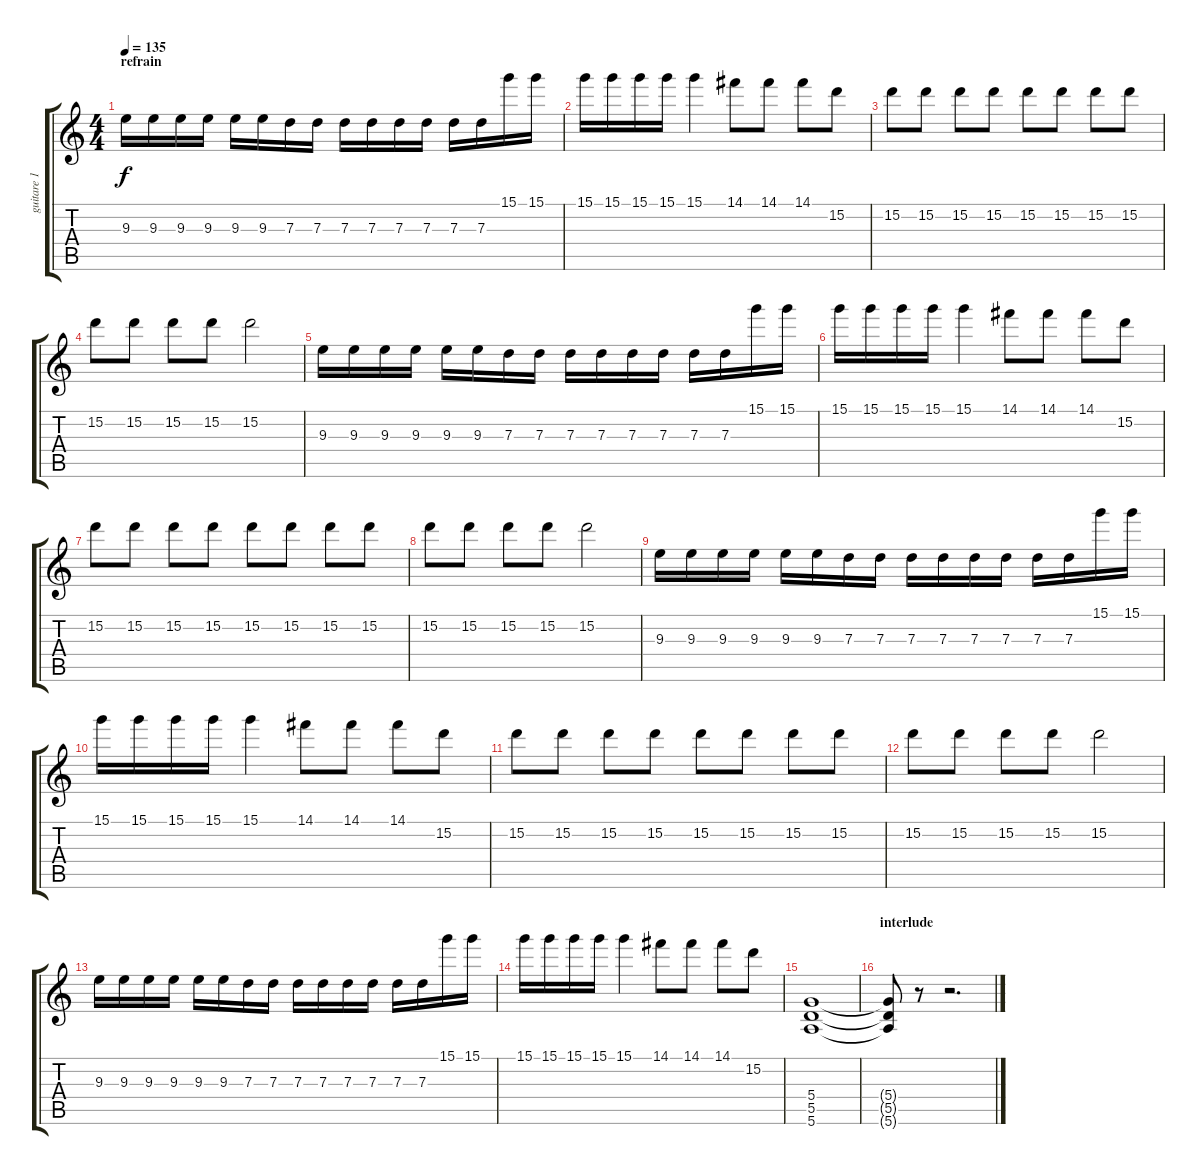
\track ("guitare 1" "guitare 1") {instrument distortionguitar}
\staff {score tabs}
\tuning (E4 B3 G3 D3 A2 E2) {hide}
\ts (4 4)
\section ("" "refrain")
\tempo 135
\clef g2
\ks c
9.3.16{dy f} 9.3.16 9.3.16 9.3.16 9.3.16 9.3.16 7.3.16 7.3.16 7.3.16 7.3.16 7.3.16 7.3.16 7.3.16 7.3.16 15.1.16 15.1.16 |
15.1.16 15.1.16 15.1.16 15.1.16 15.1.4 14.1.8 14.1.8 14.1.8 15.2.8 |
15.2.8 15.2.8 15.2.8 15.2.8 15.2.8 15.2.8 15.2.8 15.2.8 |
15.2.8 15.2.8 15.2.8 15.2.8 15.2.2 |
9.3.16 9.3.16 9.3.16 9.3.16 9.3.16 9.3.16 7.3.16 7.3.16 7.3.16 7.3.16 7.3.16 7.3.16 7.3.16 7.3.16 15.1.16 15.1.16 |
15.1.16 15.1.16 15.1.16 15.1.16 15.1.4 14.1.8 14.1.8 14.1.8 15.2.8 |
15.2.8 15.2.8 15.2.8 15.2.8 15.2.8 15.2.8 15.2.8 15.2.8 |
15.2.8 15.2.8 15.2.8 15.2.8 15.2.2 |
9.3.16 9.3.16 9.3.16 9.3.16 9.3.16 9.3.16 7.3.16 7.3.16 7.3.16 7.3.16 7.3.16 7.3.16 7.3.16 7.3.16 15.1.16 15.1.16 |
15.1.16 15.1.16 15.1.16 15.1.16 15.1.4 14.1.8 14.1.8 14.1.8 15.2.8 |
15.2.8 15.2.8 15.2.8 15.2.8 15.2.8 15.2.8 15.2.8 15.2.8 |
15.2.8 15.2.8 15.2.8 15.2.8 15.2.2 |
9.3.16 9.3.16 9.3.16 9.3.16 9.3.16 9.3.16 7.3.16 7.3.16 7.3.16 7.3.16 7.3.16 7.3.16 7.3.16 7.3.16 15.1.16 15.1.16 |
15.1.16 15.1.16 15.1.16 15.1.16 15.1.4 14.1.8 14.1.8 14.1.8 15.2.8 |
(5.4 5.5 5.6).1{volume 16} |
\section ("" "interlude")
(5.4{t} 5.5{t} 5.6{t}).8 r.8 r.2{d}
